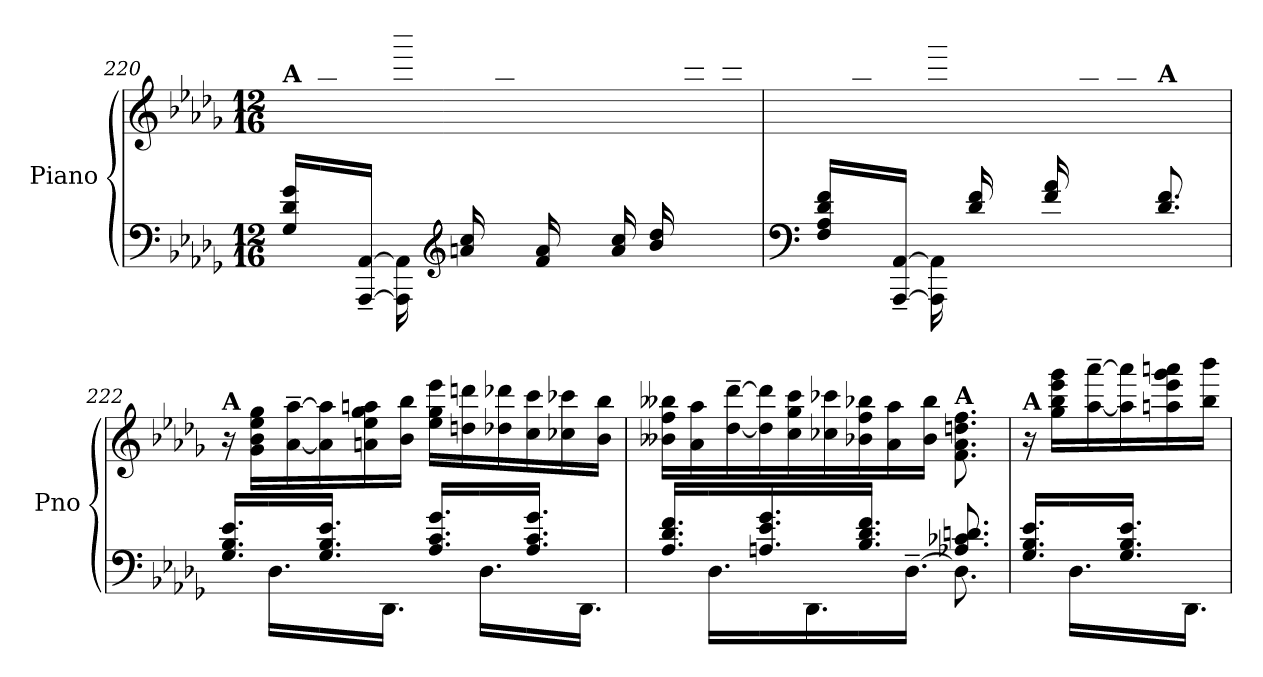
**kern	**kern
*part1	*part1
*staff2	*staff1
*I"Piano	*
*I'Pno	*
*clefF4	*clefG2
*k[b-e-a-d-g-]	*k[b-e-a-d-g-]
*M12/16	*M12/16
=220	=220
*^	*
!	!	!LO:TX:a:B:t=A
16G-/ 16d-/ 16g-/LL	8ryy	16ryy
16ryy	.	16b-\ 16dd-\ 16gg-\ 16bb-\
[16AAA-/~ [16AA-/~JJ	16ryy	16ryy
16ryy	16AAA-\] 16AA-\]	16bb-\ 16ddd-\ 16ggg-\ 16bbb-\
*clefG2	*	*
16an/ 16cc/LL	16ryy	16ryy
16ryy	16ryy	16b-\ 16dd-\ 16bb-\JJ
16f/ 16a/LL	8ryy	16ryy
16ryy	.	16g-\ 16b-\ 16gg-\
16a/ 16cc/JJ	16ryy	8ryy
16b-/ 16dd-/LL	8ryy	.
8ryy	.	16dd-\ 16bb-\ 16ddd-\
.	16ryy	16cc\ 16aa-X\ 16ccc\JJ
=221	=221	=221
*clefF4	*	*
16F/ 16A-/ 16d-/ 16f/LL	8ryy	16ryy
16ryy	.	16a-\ 16dd-\ 16ff\ 16aa-\
[16AAA-/~ [16AA-/~JJ	16ryy	16ryy
16ryy	16AAA-\] 16AA-\]	16aa-\ 16ddd-\ 16fff\ 16aaa-\
16d-/ 16f/LL	16ryy	16ryy
16ryy	16ryy	16g-\ 16ee-\ 16gg-\JJ
16f/ 16a-/LL	8ryy	16ryy
8ryy	.	16b-\ 16gg-\ 16bb-\
.	16ryy	16a-\ 16ff\ 16aa-\JJ
!	!	!LO:TX:a:B:t=A
8.d-/ 8.f/	8.ryy	8.ryy
!!LO:LB:g=z
=222	=222	=222
!	!	!LO:TX:a:B:t=A
16.G-/ 16.B-/ 16.e-/LL	16.ryy	16r
.	.	16g-\ 16b-\ 16ee-\ 16gg-\LL
16.ryy	16.D-\LL	.
.	.	[16a-\~ [16aa-\~
16.G-/ 16.B-/ 16.e-/JJ	16.ryy	16a-\] 16aa-\]
.	.	16an\ 16ee-\ 16gg-\ 16aan\
16.ryy	16.DD-\JJ	.
.	.	16b-\ 16bb-\JJ
16.A-/ 16.c/ 16.g-/LL	16.ryy	16ee-\ 16gg-\ 16eee-\LL
.	.	16ddn\ 16dddn\
16.ryy	16.D-\LL	.
.	.	16dd-X\ 16ddd-X\
16.A-/ 16.c/ 16.g-/JJ	16.ryy	16cc\ 16ccc\
.	.	16cc-X\ 16ccc-X\
16.ryy	16.DD-\JJ	.
.	.	16b-\ 16bb-\JJ
=223	=223	=223
16.A-/ 16.d-/ 16.f/LL	16.ryy	16b--X\ 16ff\ 16bb--X\LL
.	.	16a-\ 16aa-\
16.ryy	16.D-\LL	.
.	.	[16dd-\~ [16ddd-\~
16.An/ 16.e-/ 16.g-/	16.ryy	16dd-\] 16ddd-\]
.	.	16cc\ 16gg-\ 16ccc\
16.ryy	16.DD-\	.
.	.	16cc-X\ 16ccc-X\
16.B-/ 16.d-/ 16.f/JJ	16.ryy	16b-X\ 16ff\ 16bb-X\
.	.	16a-\ 16aa-\
16.ryy	[16.D-~\JJ	.
.	.	16b-\ 16bb-\JJ
!	!	!LO:TX:a:B:t=A
8.A-X/ 8.c-X/ 8.dn/	8.D-\]	8.f\ 8.a-\ 8.ddn\ 8.ff\
=224	=224	=224
!	!	!LO:TX:a:B:t=A
16.G-/ 16.B-/ 16.e-/LL	16.ryy	16r
.	.	16gg-\ 16bb-\ 16eee-\ 16ggg-\LL
16.ryy	16.D-\LL	.
.	.	[16aa-\~ [16aaa-\~
16.G-/ 16.B-/ 16.e-/JJ	16.ryy	16aa-\] 16aaa-\]
.	.	16aan\ 16eee-\ 16ggg-\ 16aaan\
16.ryy	16.DD-\JJ	.
.	.	16bb-\ 16bbb-\JJ
*v	*v	*
=	=
*-	*-
